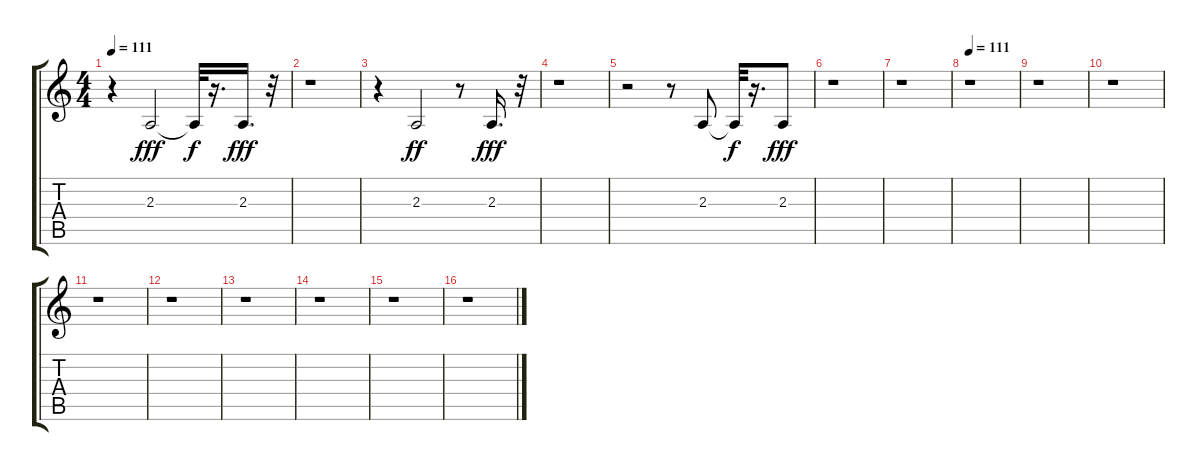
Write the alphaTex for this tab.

\track "" {instrument brightacousticpiano}
\staff {score tabs}
\tuning (E4 B3 G3 D3 A2 E2) {hide}
\ts (4 4)
\tempo 111
\clef g2
\ks c
r.4{dy fff} 2.3.2 2.3{t}.32{dy f} r.16{d} 2.3.16{d dy fff} r.32 |
r.1 |
r.4 2.3.2{dy ff} r.8 2.3.16{d dy fff} r.32 |
r.1 |
r.2 r.8 2.3.8 2.3{t}.32{dy f} r.16{d} 2.3.8{dy fff} |
r.1 |
r.1 |
\tempo 111
r.1 |
r.1 |
r.1 |
r.1 |
r.1 |
r.1 |
r.1 |
r.1 |
r.1
